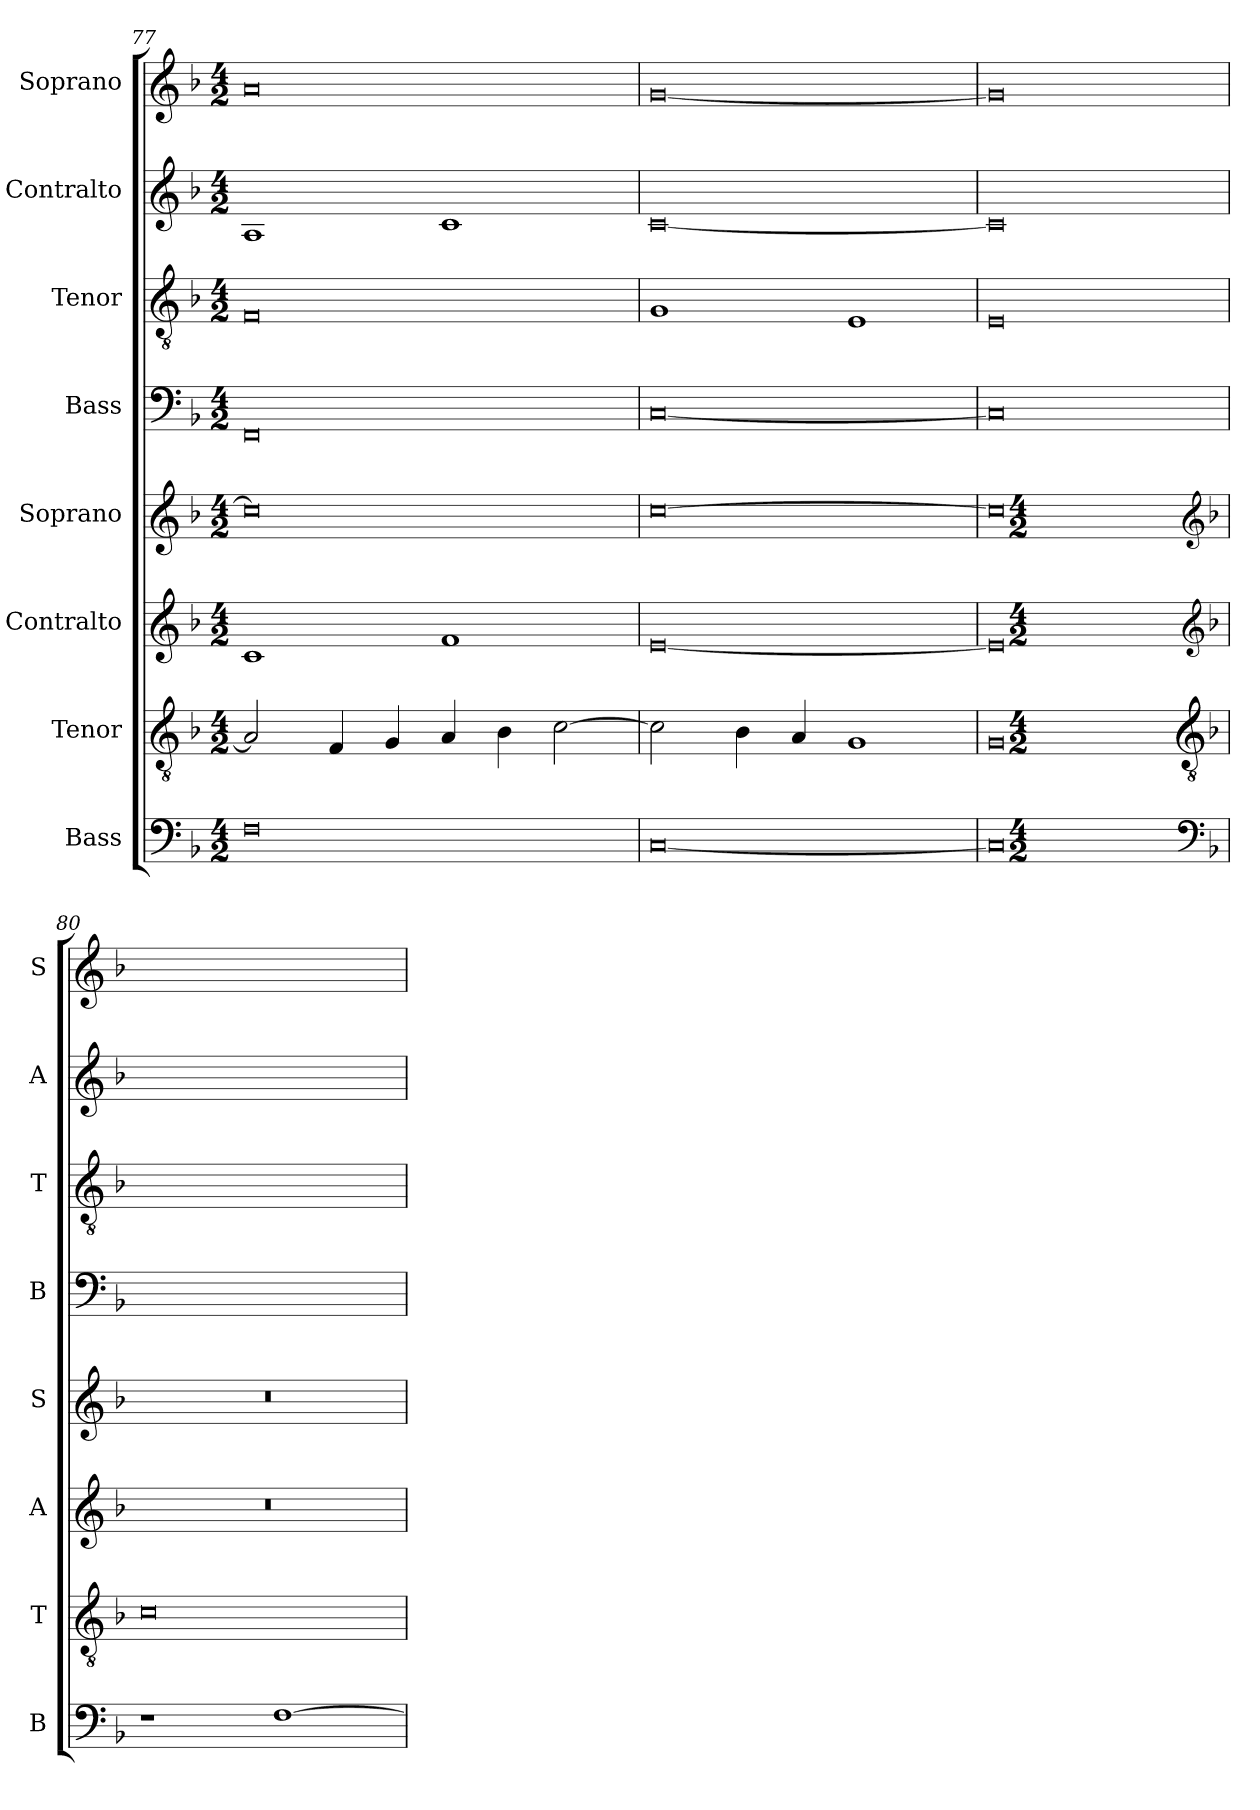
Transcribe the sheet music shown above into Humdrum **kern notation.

**kern	**kern	**kern	**kern	**kern	**kern	**kern	**kern
*part8	*part7	*part6	*part5	*part4	*part3	*part2	*part1
*staff8	*staff7	*staff6	*staff5	*staff4	*staff3	*staff2	*staff1
*I"Bass	*I"Tenor	*I"Contralto	*I"Soprano	*I"Bass	*I"Tenor	*I"Contralto	*I"Soprano
*I'B	*I'T	*I'A	*I'S	*I'B	*I'T	*I'A	*I'S
*clefF4	*clefGv2	*clefG2	*clefG2	*clefF4	*clefGv2	*clefG2	*clefG2
*k[b-]	*k[b-]	*k[b-]	*k[b-]	*k[b-]	*k[b-]	*k[b-]	*k[b-]
*F:ion	*F:ion	*F:ion	*F:ion	*F:ion	*F:ion	*F:ion	*F:ion
*M4/2	*M4/2	*M4/2	*M4/2	*M4/2	*M4/2	*M4/2	*M4/2
=77	=77	=77	=77	=77	=77	=77	=77
0F	2A]	1c	0cc]	0FF	0F	1A	0a
.	4F	.	.	.	.	.	.
.	4G	.	.	.	.	.	.
.	4A	1f	.	.	.	1c	.
.	4B-	.	.	.	.	.	.
.	[2c	.	.	.	.	.	.
=78	=78	=78	=78	=78	=78	=78	=78
[0C	2c]	[0e	[0cc	[0C	1G	[0c	[0g
.	4B-	.	.	.	.	.	.
.	4A	.	.	.	.	.	.
.	1G	.	.	.	1E	.	.
=79	=79	=79	=79	=79	=79	=79	=79
0C]	0G	0e]	0cc]	0C]	0E	0c]	0g]
*clefF4	*clefGv2	*clefG2	*clefG2	*	*	*	*
*k[b-]	*k[b-]	*k[b-]	*k[b-]	*	*	*	*
*F:ion	*F:ion	*F:ion	*F:ion	*	*	*	*
*M4/2	*M4/2	*M4/2	*M4/2	*	*	*	*
=80	=80	=80	=80	=80	=80	=80	=80
1r	0c	0r	0r	0ryy	0ryy	0ryy	0ryy
[1F	.	.	.	.	.	.	.
=	=	=	=	=	=	=	=
*-	*-	*-	*-	*-	*-	*-	*-
